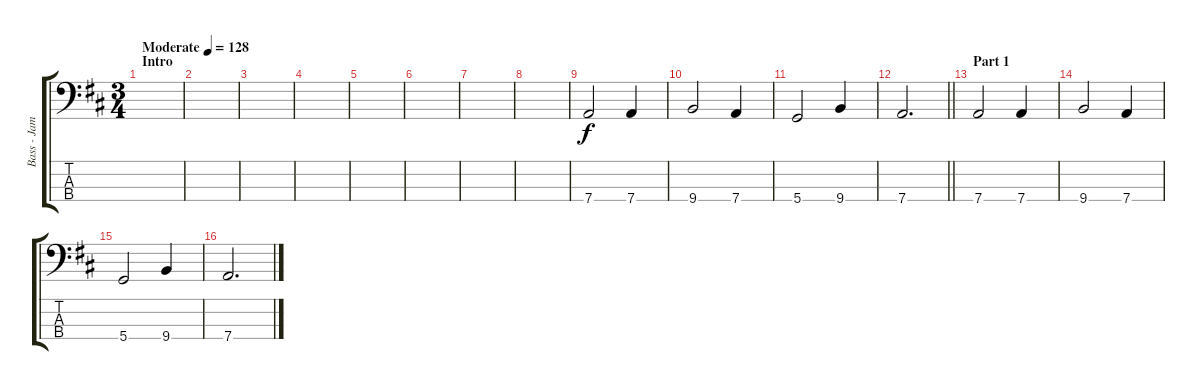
\track ("Bass - James Johnston" "Bass - Jam") {instrument electricbassfinger}
\staff {score tabs}
\tuning (G2 D2 A1 D1) {hide}
\ts (3 4)
\section ("" "Intro")
\tempo (128 "Moderate")
\clef f4
\ks d
|
|
|
|
|
|
|
|
7.4.2 7.4.4 |
9.4.2 7.4.4 |
5.4.2 9.4.4 |
\barLineRight lightlight
7.4.2{d} |
\section ("" "Part 1")
7.4.2 7.4.4 |
9.4.2 7.4.4 |
5.4.2 9.4.4 |
7.4.2{d}
